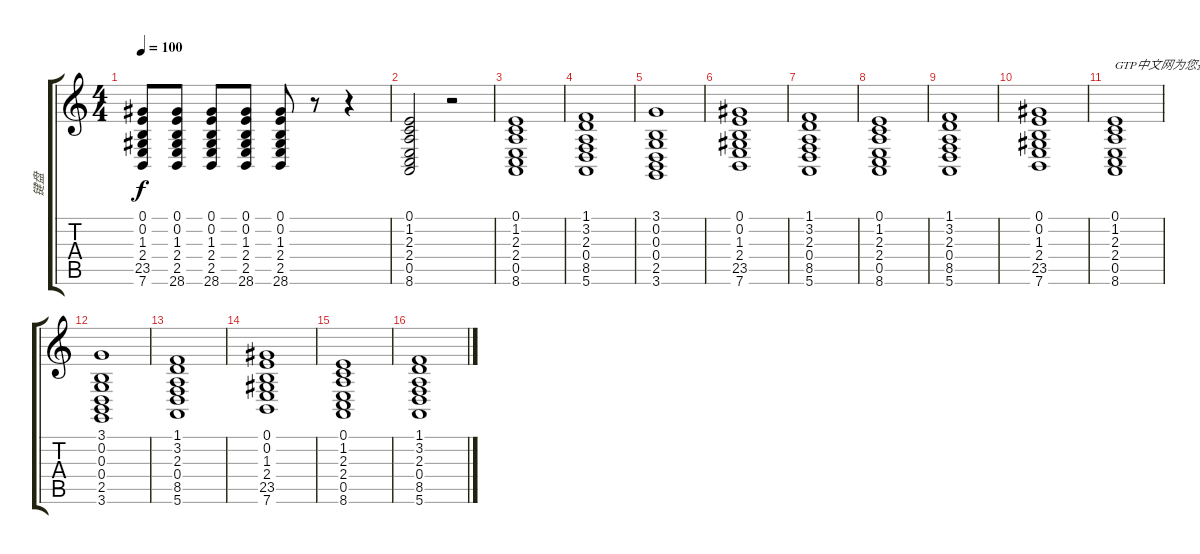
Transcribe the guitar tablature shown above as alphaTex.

\track ("键盘" "键盘") {instrument stringensemble1}
\staff {score tabs}
\tuning (E4 B3 G3 D3 A2 E2) {hide}
\ts (4 4)
\tempo 100
\clef g2
\ks c
(0.1 0.2 1.3 2.4 23.5 7.6).8{dy f} (0.1 0.2 1.3 2.4 2.5 28.6).8 (0.1 0.2 1.3 2.4 2.5 28.6).8 (0.1 0.2 1.3 2.4 2.5 28.6).8 (0.1 0.2 1.3 2.4 2.5 28.6).8 r.8 r.4 |
(0.1 1.2 2.3 2.4 0.5 8.6).2 r.2 |
(0.1 1.2 2.3 2.4 0.5 8.6).1 |
(1.1 3.2 2.3 0.4 8.5 5.6).1 |
(3.1 0.2 0.3 0.4 2.5 3.6).1 |
(0.1 0.2 1.3 2.4 23.5 7.6).1 |
(1.1 3.2 2.3 0.4 8.5 5.6).1 |
(0.1 1.2 2.3 2.4 0.5 8.6).1 |
(1.1 3.2 2.3 0.4 8.5 5.6).1 |
(0.1 0.2 1.3 2.4 23.5 7.6).1 |
(0.1 1.2 2.3 2.4 0.5 8.6).1{txt "GTP中文网为您提供优秀的谱子"} |
(3.1 0.2 0.3 0.4 2.5 3.6).1 |
(1.1 3.2 2.3 0.4 8.5 5.6).1 |
(0.1 0.2 1.3 2.4 23.5 7.6).1 |
(0.1 1.2 2.3 2.4 0.5 8.6).1 |
(1.1 3.2 2.3 0.4 8.5 5.6).1
